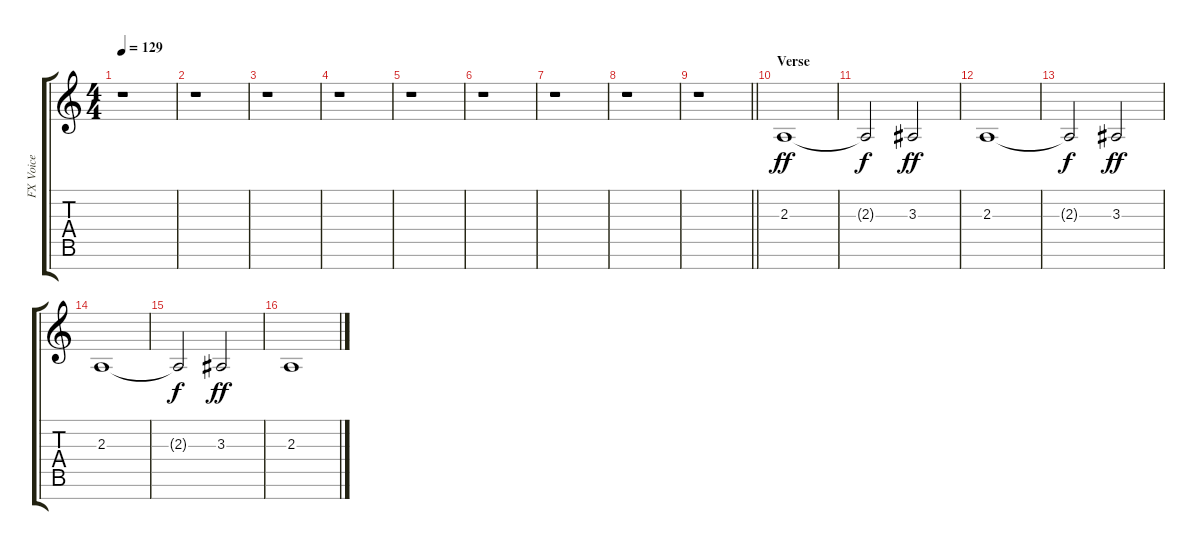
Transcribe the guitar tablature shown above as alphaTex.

\track ("FX Voice" "FX Voice") {instrument pad6metallic}
\staff {score tabs}
\tuning (E4 B3 G3 D3 A2 E2 B1) {hide}
\ts (4 4)
\tempo 129
\clef g2
\ks c
r.1{dy ff} |
r.1 |
r.1 |
r.1 |
r.1 |
r.1 |
r.1 |
r.1 |
\barLineRight lightlight
r.1 |
\section ("" "Verse")
2.3.1 |
2.3{t}.2{dy f} 3.3.2{dy ff} |
2.3.1 |
2.3{t}.2{dy f} 3.3.2{dy ff} |
2.3.1 |
2.3{t}.2{dy f} 3.3.2{dy ff} |
2.3.1
